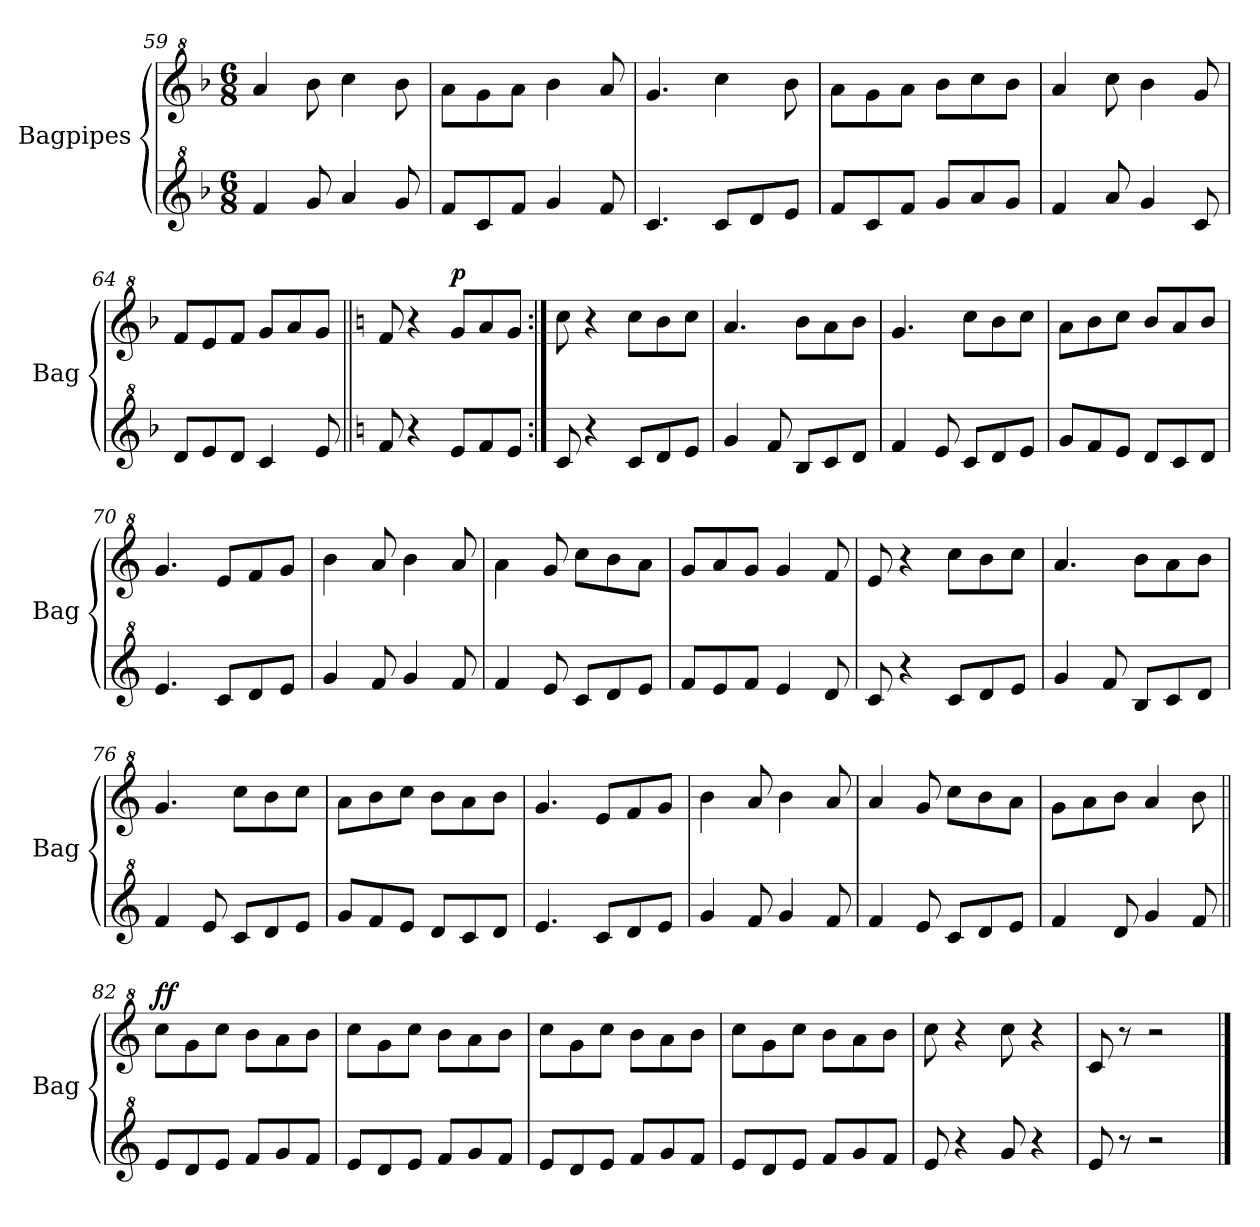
**kern	**kern	**dynam
*part2	*part1	*part1
*staff2	*staff1	*staff1
*I"Bagpipes	*I"Bagpipes	*
*I'Bag	*I'Bag	*
*clefG^2	*clefG^2	*
*k[b-]	*k[b-]	*
*F:	*F:	*
*M6/8	*M6/8	*
=59	=59	=59
4ff/	4aa/	.
8gg/	8bb-\	.
4aa/	4ccc\	.
8gg/	8bb-\	.
=60	=60	=60
8ff/L	8aa\L	.
8cc/	8gg\	.
8ff/J	8aa\J	.
4gg/	4bb-\	.
8ff/	8aa/	.
=61	=61	=61
4.cc/	4.gg/	.
8cc/L	4ccc\	.
8dd/	.	.
8ee/J	8bb-\	.
=62	=62	=62
8ff/L	8aa\L	.
8cc/	8gg\	.
8ff/J	8aa\J	.
8gg/L	8bb-\L	.
8aa/	8ccc\	.
8gg/J	8bb-\J	.
!!LO:LB:g=z
=63	=63	=63
4ff/	4aa/	.
8aa/	8ccc\	.
4gg/	4bb-\	.
8cc/	8gg/	.
=64	=64	=64
8dd/L	8ff/L	.
8ee/	8ee/	.
8dd/J	8ff/J	.
4cc/	8gg/L	.
.	8aa/	.
8ee/	8gg/J	.
=65||	=65||	=65||
*k[]	*k[]	*
*C:	*C:	*
8ff/	8ff/	.
4r	4r	.
!	!	!LO:DY:a
8ee/L	8gg/L	p
8ff/	8aa/	.
8ee/J	8gg/J	.
=66:|!	=66:|!	=66:|!
8cc/	8ccc\	.
4r	4r	.
8cc/L	8ccc\L	.
8dd/	8bb\	.
8ee/J	8ccc\J	.
=67	=67	=67
4gg/	4.aa/	.
8ff/	.	.
8b/L	8bb\L	.
8cc/	8aa\	.
8dd/J	8bb\J	.
=68	=68	=68
4ff/	4.gg/	.
8ee/	.	.
8cc/L	8ccc\L	.
8dd/	8bb\	.
8ee/J	8ccc\J	.
=69	=69	=69
8gg/L	8aa\L	.
8ff/	8bb\	.
8ee/J	8ccc\J	.
8dd/L	8bb/L	.
8cc/	8aa/	.
8dd/J	8bb/J	.
!!LO:LB:g=z
=70	=70	=70
4.ee/	4.gg/	.
8cc/L	8ee/L	.
8dd/	8ff/	.
8ee/J	8gg/J	.
=71	=71	=71
4gg/	4bb\	.
8ff/	8aa/	.
4gg/	4bb\	.
8ff/	8aa/	.
=72	=72	=72
4ff/	4aa\	.
8ee/	8gg/	.
8cc/L	8ccc\L	.
8dd/	8bb\	.
8ee/J	8aa\J	.
=73	=73	=73
8ff/L	8gg/L	.
8ee/	8aa/	.
8ff/J	8gg/J	.
4ee/	4gg/	.
8dd/	8ff/	.
=74	=74	=74
8cc/	8ee/	.
4r	4r	.
8cc/L	8ccc\L	.
8dd/	8bb\	.
8ee/J	8ccc\J	.
=75	=75	=75
4gg/	4.aa/	.
8ff/	.	.
8b/L	8bb\L	.
8cc/	8aa\	.
8dd/J	8bb\J	.
=76	=76	=76
4ff/	4.gg/	.
8ee/	.	.
8cc/L	8ccc\L	.
8dd/	8bb\	.
8ee/J	8ccc\J	.
=77	=77	=77
8gg/L	8aa\L	.
8ff/	8bb\	.
8ee/J	8ccc\J	.
8dd/L	8bb\L	.
8cc/	8aa\	.
8dd/J	8bb\J	.
!!LO:LB:g=z
=78	=78	=78
4.ee/	4.gg/	.
8cc/L	8ee/L	.
8dd/	8ff/	.
8ee/J	8gg/J	.
=79	=79	=79
4gg/	4bb\	.
8ff/	8aa/	.
4gg/	4bb\	.
8ff/	8aa/	.
=80	=80	=80
4ff/	4aa/	.
8ee/	8gg/	.
8cc/L	8ccc\L	.
8dd/	8bb\	.
8ee/J	8aa\J	.
=81	=81	=81
4ff/	8gg\L	.
.	8aa\	.
8dd/	8bb\J	.
4gg/	4aa/	.
8ff/	8bb\	.
=82||	=82||	=82||
!	!	!LO:DY:a
8ee/L	8ccc\L	ff
8dd/	8gg\	.
8ee/J	8ccc\J	.
8ff/L	8bb\L	.
8gg/	8aa\	.
8ff/J	8bb\J	.
=83	=83	=83
8ee/L	8ccc\L	.
8dd/	8gg\	.
8ee/J	8ccc\J	.
8ff/L	8bb\L	.
8gg/	8aa\	.
8ff/J	8bb\J	.
=84	=84	=84
8ee/L	8ccc\L	.
8dd/	8gg\	.
8ee/J	8ccc\J	.
8ff/L	8bb\L	.
8gg/	8aa\	.
8ff/J	8bb\J	.
=85	=85	=85
8ee/L	8ccc\L	.
8dd/	8gg\	.
8ee/J	8ccc\J	.
8ff/L	8bb\L	.
8gg/	8aa\	.
8ff/J	8bb\J	.
!!LO:LB:g=z
=86	=86	=86
8ee/	8ccc\	.
4r	4r	.
8gg/	8ccc\	.
4r	4r	.
=87	=87	=87
8ee/	8cc/	.
8r	8r	.
2r	2r	.
==	==	==
*-	*-	*-
